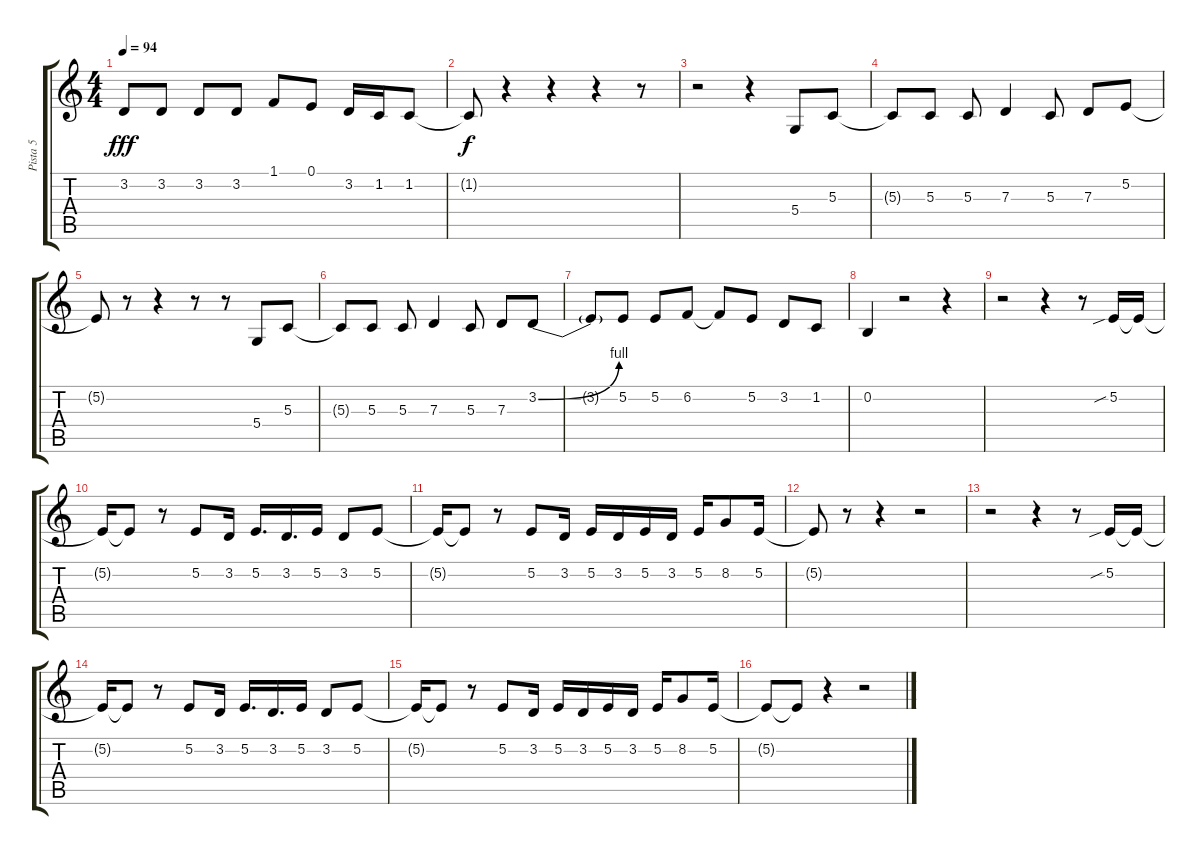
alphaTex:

\track ("Pista 5" "Pista 5") {instrument fiddle}
\staff {score tabs}
\tuning (E4 B3 G3 D3 A2 E2) {hide}
\ts (4 4)
\tempo 94
\clef g2
\ks c
3.2.8{dy fff} 3.2.8 3.2.8 3.2.8 1.1.8 0.1.8 3.2.16 1.2.16 1.2.8 |
1.2{t}.8{dy f} r.4 r.4 r.4 r.8 |
r.2 r.4 5.4.8 5.3.8 |
5.3{t}.8 5.3.8 5.3.8 7.3.4 5.3.8 7.3.8 5.2.8 |
5.2{t}.8 r.8 r.4 r.8 r.8 5.4.8 5.3.8 |
5.3{t}.8 5.3.8 5.3.8 7.3.4 5.3.8 7.3.8 3.2{be (bend 0 0 60 4)}.8 |
3.2{t}.8 5.2.8 5.2.8 6.2.8 6.2{t}.8 5.2.8 3.2.8 1.2.8 |
0.2.4 r.2 r.4 |
r.2 r.4 r.8 5.2{sib}.16 5.2{t}.16 |
5.2{t}.16 5.2{t}.8 r.8 5.2.8 3.2.16 5.2.16{d} 3.2.16{d} 5.2.16 3.2.8 5.2.8 |
5.2{t}.16 5.2{t}.8 r.8 5.2.8 3.2.16 5.2.16 3.2.16 5.2.16 3.2.16 5.2.16 8.2.8 5.2.16 |
5.2{t}.8 r.8 r.4 r.2 |
r.2 r.4 r.8 5.2{sib}.16 5.2{t}.16 |
5.2{t}.16 5.2{t}.8 r.8 5.2.8 3.2.16 5.2.16{d} 3.2.16{d} 5.2.16 3.2.8 5.2.8 |
5.2{t}.16 5.2{t}.8 r.8 5.2.8 3.2.16 5.2.16 3.2.16 5.2.16 3.2.16 5.2.16 8.2.8 5.2.16 |
5.2{t}.8 5.2{t}.8 r.4 r.2
